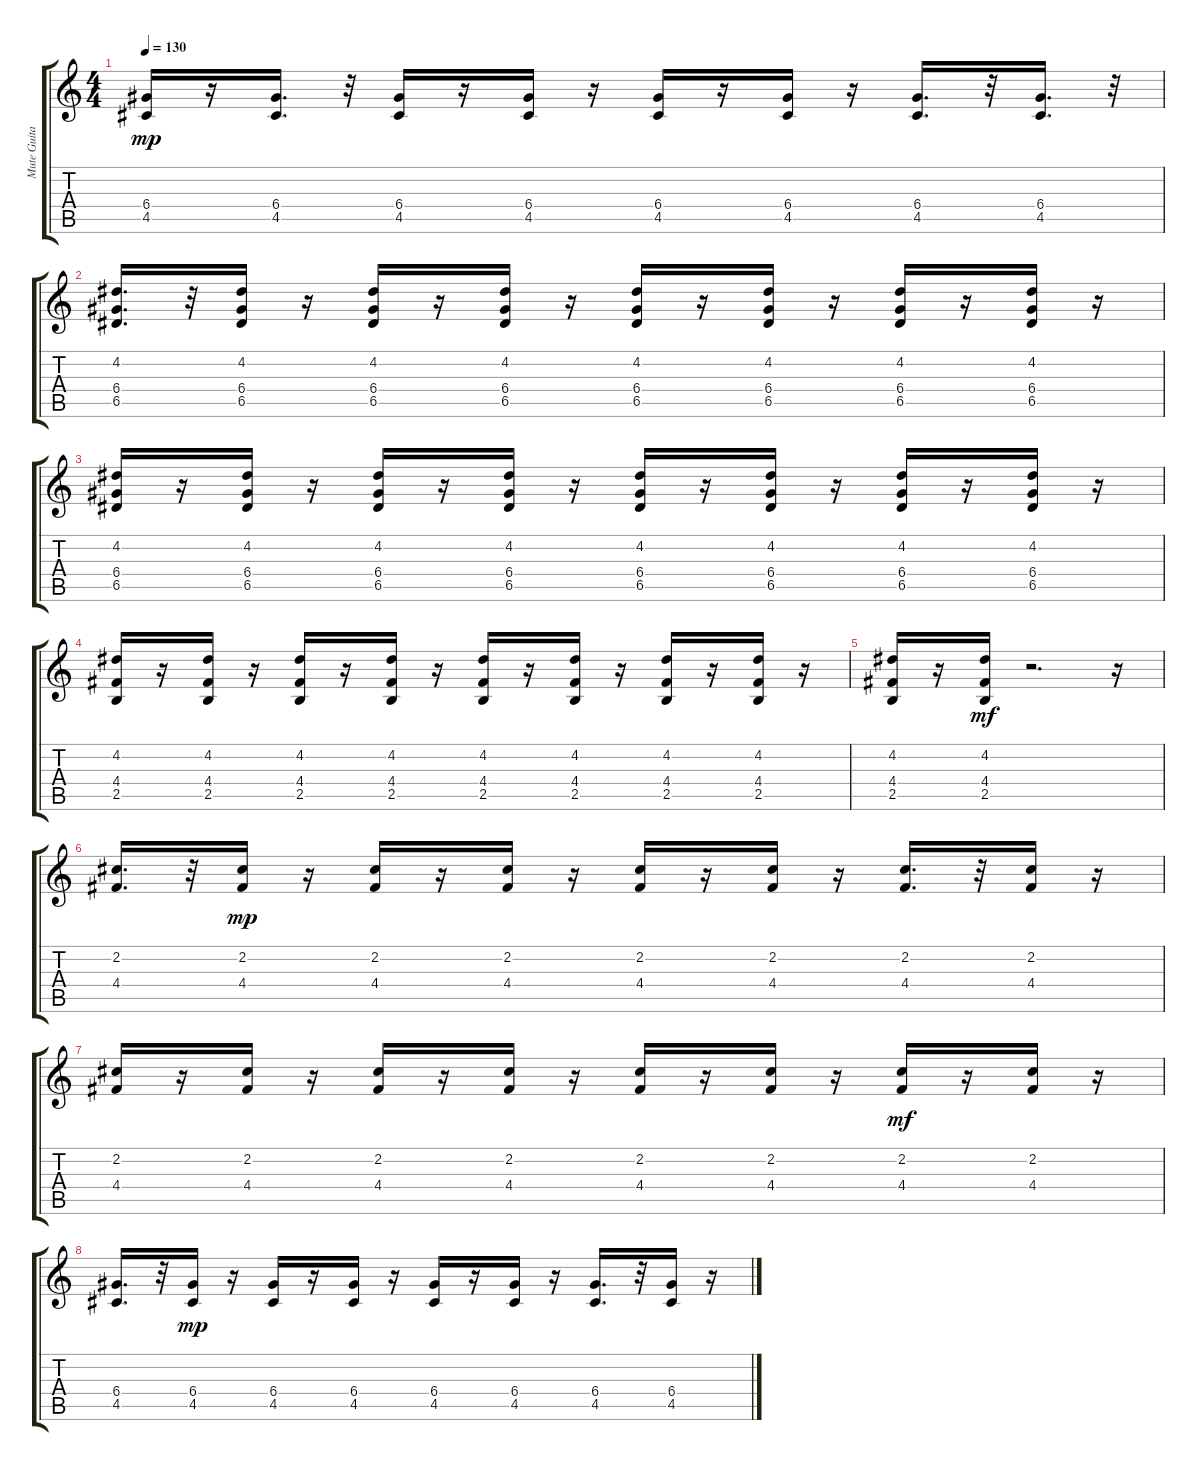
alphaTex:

\track ("Mute Guitar" "Mute Guita") {instrument electricguitarmuted}
\staff {score tabs}
\tuning (E4 B3 G3 D3 A2 E2) {hide}
\ts (4 4)
\tempo 130
\clef g2
\ks c
(6.4 4.5).16{dy mp} r.16 (6.4 4.5).16{d} r.32 (6.4 4.5).16 r.16 (6.4 4.5).16 r.16 (6.4 4.5).16 r.16 (6.4 4.5).16 r.16 (6.4 4.5).16{d} r.32 (6.4 4.5).16{d} r.32 |
(4.2 6.4 6.5).16{d} r.32 (4.2 6.4 6.5).16 r.16 (4.2 6.4 6.5).16 r.16 (4.2 6.4 6.5).16 r.16 (4.2 6.4 6.5).16 r.16 (4.2 6.4 6.5).16 r.16 (4.2 6.4 6.5).16 r.16 (4.2 6.4 6.5).16 r.16 |
(4.2 6.4 6.5).16 r.16 (4.2 6.4 6.5).16 r.16 (4.2 6.4 6.5).16 r.16 (4.2 6.4 6.5).16 r.16 (4.2 6.4 6.5).16 r.16 (4.2 6.4 6.5).16 r.16 (4.2 6.4 6.5).16 r.16 (4.2 6.4 6.5).16 r.16 |
(4.2 4.4 2.5).16 r.16 (4.2 4.4 2.5).16 r.16 (4.2 4.4 2.5).16 r.16 (4.2 4.4 2.5).16 r.16 (4.2 4.4 2.5).16 r.16 (4.2 4.4 2.5).16 r.16 (4.2 4.4 2.5).16 r.16 (4.2 4.4 2.5).16 r.16 |
(4.2 4.4 2.5).16 r.16 (4.2 4.4 2.5).16{dy mf} r.2{d} r.16 |
(2.2 4.4).16{d} r.32 (2.2 4.4).16{dy mp} r.16 (2.2 4.4).16 r.16 (2.2 4.4).16 r.16 (2.2 4.4).16 r.16 (2.2 4.4).16 r.16 (2.2 4.4).16{d} r.32 (2.2 4.4).16 r.16 |
(2.2 4.4).16 r.16 (2.2 4.4).16 r.16 (2.2 4.4).16 r.16 (2.2 4.4).16 r.16 (2.2 4.4).16 r.16 (2.2 4.4).16 r.16 (2.2 4.4).16{dy mf} r.16 (2.2 4.4).16 r.16 |
(6.4 4.5).16{d} r.32 (6.4 4.5).16{dy mp} r.16 (6.4 4.5).16 r.16 (6.4 4.5).16 r.16 (6.4 4.5).16 r.16 (6.4 4.5).16 r.16 (6.4 4.5).16{d} r.32 (6.4 4.5).16 r.16
